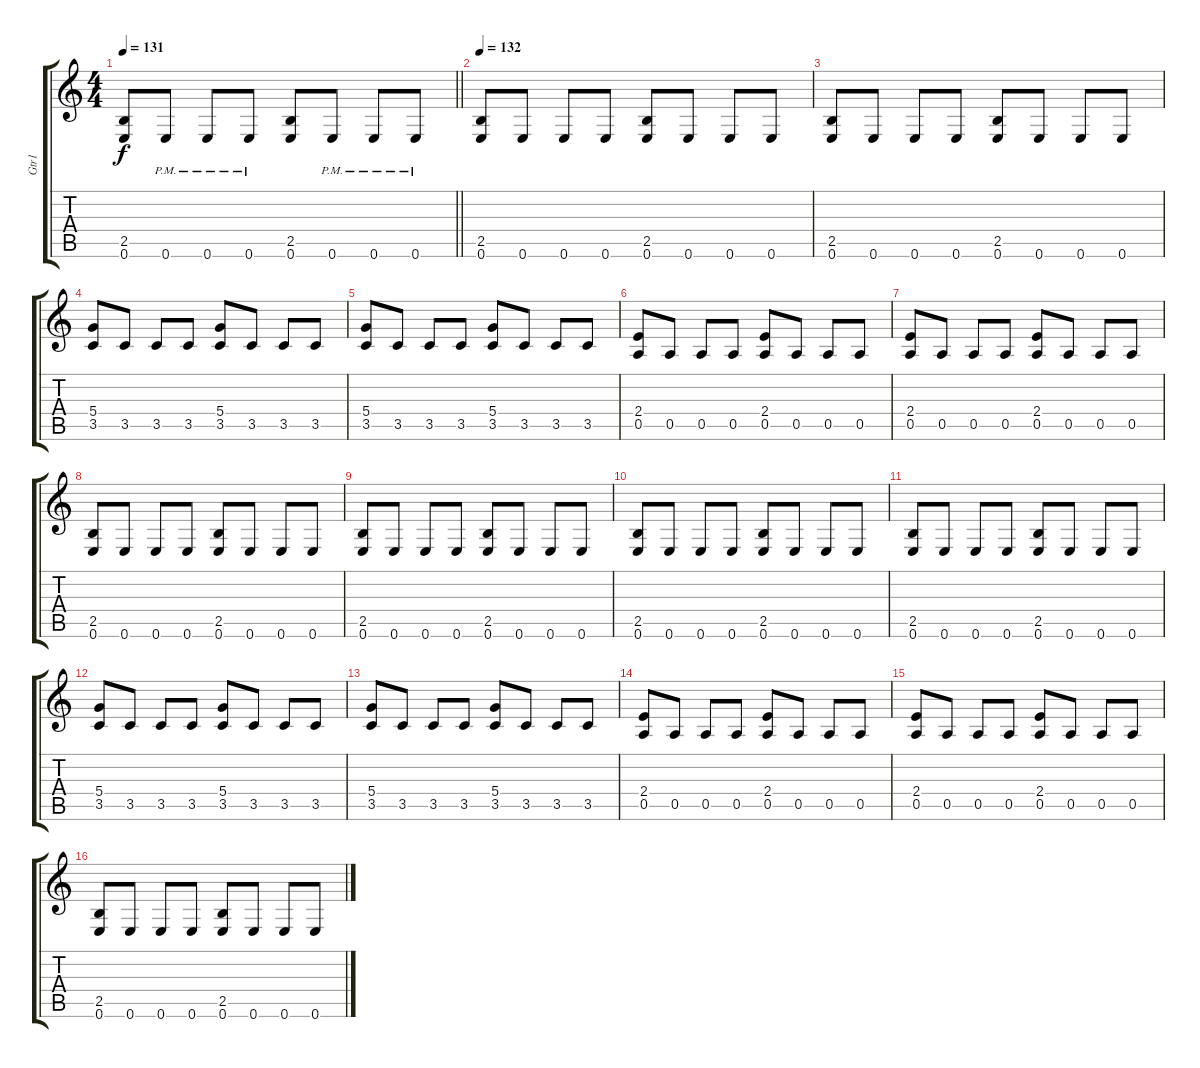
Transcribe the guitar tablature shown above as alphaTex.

\track ("Gtr1" "Gtr1") {instrument distortionguitar}
\staff {score tabs}
\tuning (E4 B3 G3 D3 A2 E2) {hide}
\ts (4 4)
\tempo 131
\clef g2
\barLineRight lightlight
\ks c
(2.5 0.6).8{dy f} 0.6{pm}.8 0.6{pm}.8 0.6{pm}.8 (2.5 0.6).8 0.6{pm}.8 0.6{pm}.8 0.6{pm}.8 |
\tempo 132
(2.5 0.6).8 0.6.8 0.6.8 0.6.8 (2.5 0.6).8 0.6.8 0.6.8 0.6.8 |
(2.5 0.6).8 0.6.8 0.6.8 0.6.8 (2.5 0.6).8 0.6.8 0.6.8 0.6.8 |
(5.4 3.5).8 3.5.8 3.5.8 3.5.8 (5.4 3.5).8 3.5.8 3.5.8 3.5.8 |
(5.4 3.5).8 3.5.8 3.5.8 3.5.8 (5.4 3.5).8 3.5.8 3.5.8 3.5.8 |
(2.4 0.5).8 0.5.8 0.5.8 0.5.8 (2.4 0.5).8 0.5.8 0.5.8 0.5.8 |
(2.4 0.5).8 0.5.8 0.5.8 0.5.8 (2.4 0.5).8 0.5.8 0.5.8 0.5.8 |
(2.5 0.6).8 0.6.8 0.6.8 0.6.8 (2.5 0.6).8 0.6.8 0.6.8 0.6.8 |
(2.5 0.6).8 0.6.8 0.6.8 0.6.8 (2.5 0.6).8 0.6.8 0.6.8 0.6.8 |
(2.5 0.6).8 0.6.8 0.6.8 0.6.8 (2.5 0.6).8 0.6.8 0.6.8 0.6.8 |
(2.5 0.6).8 0.6.8 0.6.8 0.6.8 (2.5 0.6).8 0.6.8 0.6.8 0.6.8 |
(5.4 3.5).8 3.5.8 3.5.8 3.5.8 (5.4 3.5).8 3.5.8 3.5.8 3.5.8 |
(5.4 3.5).8 3.5.8 3.5.8 3.5.8 (5.4 3.5).8 3.5.8 3.5.8 3.5.8 |
(2.4 0.5).8 0.5.8 0.5.8 0.5.8 (2.4 0.5).8 0.5.8 0.5.8 0.5.8 |
(2.4 0.5).8 0.5.8 0.5.8 0.5.8 (2.4 0.5).8 0.5.8 0.5.8 0.5.8 |
(2.5 0.6).8 0.6.8 0.6.8 0.6.8 (2.5 0.6).8 0.6.8 0.6.8 0.6.8
